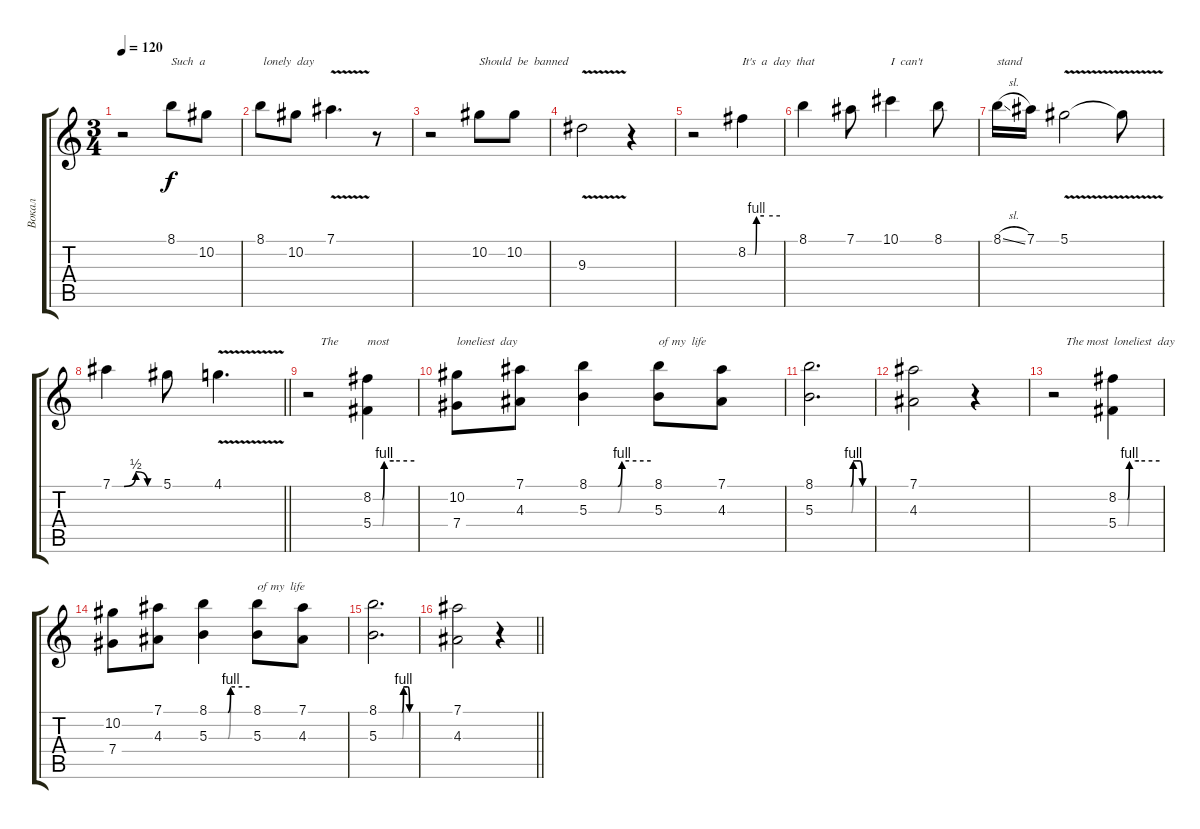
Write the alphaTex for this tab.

\track ("Вокал" "Вокал") {instrument distortionguitar}
\staff {score tabs}
\tuning (Eb4 Bb3 Gb3 Db3 Ab2 Eb2) {hide}
\ts (3 4)
\tempo 120
\clef g2
\ks c
r.2{dy f} 8.1.8{txt "Such  a "} 10.2.8 |
8.1.8{txt " lonely  day"} 10.2.8 7.1{v}.4{d} r.8 |
r.2 10.2.8{txt "Should  be  banned"} 10.2.8 |
9.3{v}.2 r.4 |
r.2 8.2{be (custom 0 0 13 0 16 4 30 4 60 4)}.4{txt "It's  a  day  that"} |
8.1.4 7.1.8 10.1.4{txt "I  can't"} 8.1.8 |
8.1{sl}.16{txt "stand"} 7.1.16 5.1{v}.2 5.1{t}.8 |
\barLineRight lightlight
7.1{be (custom 0 0 15 0 30 2 45 0 60 0)}.4 5.1.8 4.1{v}.4{d} |
r.2{txt "    The "} (8.2{be (custom 0 0 13 0 16 4 30 4 60 4)} 5.4{be (custom 0 0 13 0 16 4 60 4)}).4{txt "most"} |
(10.2 7.4).8{txt "loneliest  day"} (7.1 4.3).8 (8.1{be (custom 0 0 28 0 32 4 60 4)} 5.3{be (custom 0 0 28 0 32 4 60 4)}).4 (8.1 5.3).8{txt "of my  life"} (7.1 4.3).8 |
(8.1{be (custom 0 0 38 0 41 4 48 4 51 0 60 0)} 5.3{be (custom 0 0 39 0 41 4 49 4 51 0 60 0)}).2{d} |
(7.1 4.3).2 r.4 |
r.2{txt "    The most  loneliest  day"} (8.2{be (custom 0 0 13 0 16 4 30 4 60 4)} 5.4{be (custom 0 0 13 0 16 4 60 4)}).4 |
(10.2 7.4).8 (7.1 4.3).8 (8.1{be (custom 0 0 28 0 32 4 60 4)} 5.3{be (custom 0 0 28 0 32 4 60 4)}).4 (8.1 5.3).8{txt "of my  life"} (7.1 4.3).8 |
(8.1{be (custom 0 0 38 0 41 4 48 4 51 0 60 0)} 5.3{be (custom 0 0 39 0 41 4 49 4 51 0 60 0)}).2{d} |
\barLineRight lightlight
(7.1 4.3).2 r.4
